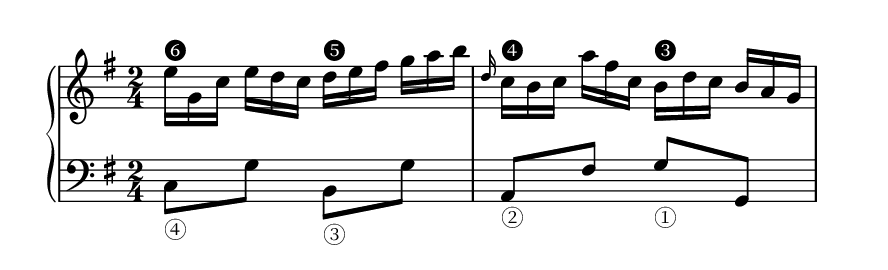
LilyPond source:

\version "2.24.0"
\include "../../stylesheets/annotation.ly"
\header {
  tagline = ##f
}
\paper {
  page-breaking = #ly:one-line-auto-height-breaking
}

\include "../../stylesheets/typography.ly"
\score {
  \new PianoStaff <<
    \new Staff = "up" \relative c' {
      \clef "treble" \time 2/4 \key g \major
      \omit TupletNumber \tuplet 3/2 8 { e'16 \mla [ g, c ] e [ d c ] d \mso [ e fis ] g [ a b ] } |
      \grace d,16 \tuplet 3/2 8 { c \mfa [ b c ] a' [ fis c ] b \mmi  [ d c ] b [ a g ] } |
    }
    \new Staff = "down" \relative c {
      \clef "bass" \time 2/4 \key g \major
      c8 \bfa g' b, \bmi g' |
      a,8 \bre fis' g \bdo g, |
    }
  >>
}
